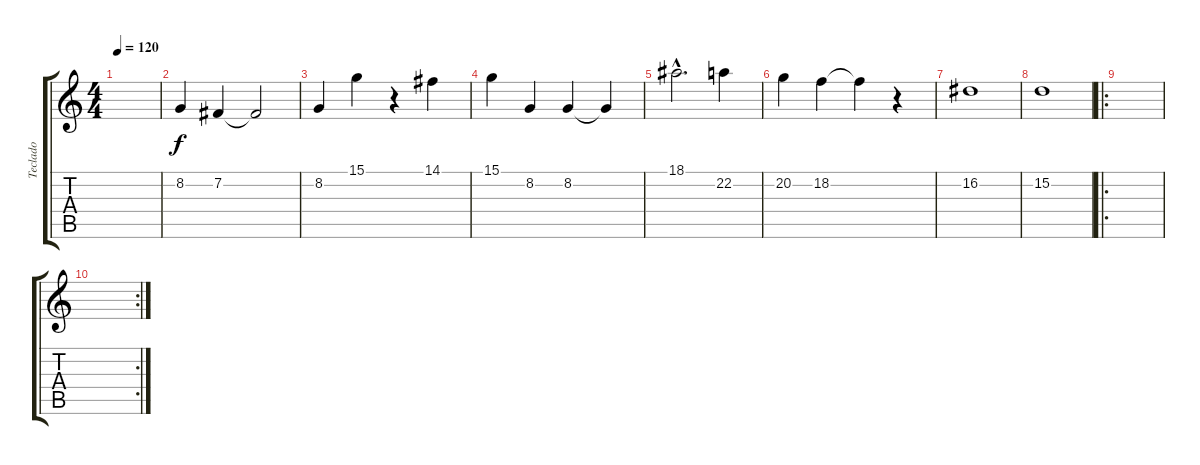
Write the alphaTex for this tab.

\track ("Teclado" "Teclado") {instrument flute}
\staff {score tabs}
\tuning (E4 B3 G3 D3 A2 E2) {hide}
\ts (4 4)
\tempo 120
\clef g2
\ks c
|
8.2.4 7.2.4 7.2{t}.2 |
8.2.4 15.1.4 r.4 14.1.4 |
15.1.4 8.2.4 8.2.4 8.2{t}.4 |
18.1{hac}.2{d} 22.2.4 |
20.2.4 18.2.4 18.2{t}.4 r.4 |
16.2.1 |
15.2.1 |
\ro
|
\rc 2
